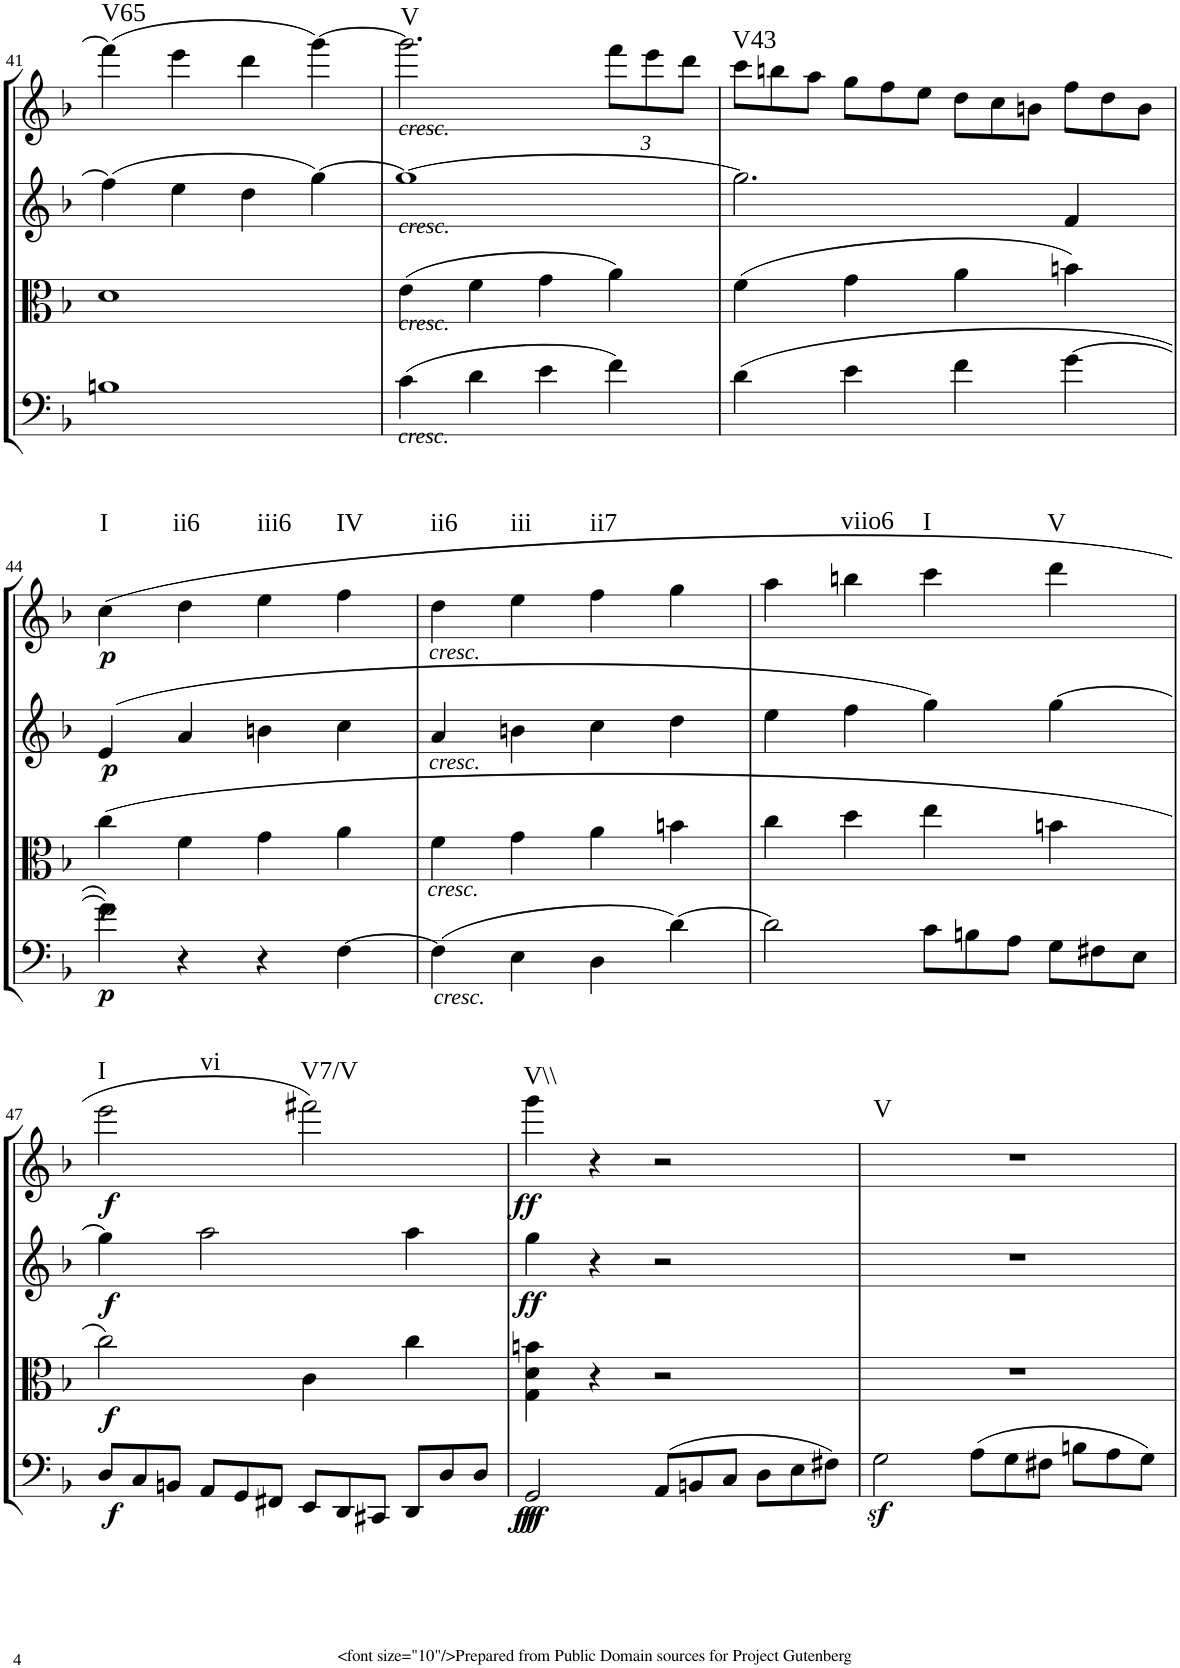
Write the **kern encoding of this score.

**kern	**dynam	**kern	**dynam	**kern	**dynam	**kern	**dynam	**harte
*part4	*part4	*part3	*part3	*part2	*part2	*part1	*part1	*part1
*staff4	*staff4	*staff3	*staff3	*staff2	*staff2	*staff1	*staff1	*
*I"Cello	*	*I"Viola	*	*I"2nd Violin	*	*I"1st Violin	*	*
*	*	*I'Vla	*	*I'Vln	*	*I'Vln	*	*
!!LO:PB:g=z
*clefF4	*	*clefC3	*	*clefG2	*	*clefG2	*	*
*k[b-]	*	*k[b-]	*	*k[b-]	*	*k[b-]	*	*
*M4/4	*	*M4/4	*	*M4/4	*	*M4/4	*	*
*met(c)	*	*met(c)	*	*met(c)	*	*met(c)	*	*
=41	=41	=41	=41	=41	=41	=41	=41	=41
!	!	!	!	!	!	!	!	!LO:H:kt=V65
1Bn	.	1d	.	(4ff\]	.	(4fff\]	.	N
.	.	.	.	4ee\	.	4eee\	.	.
.	.	.	.	4dd\	.	4ddd\	.	.
.	.	.	.	[4gg\)	.	[4ggg\)	.	.
=42	=42	=42	=42	=42	=42	=42	=42	=42
!	!	!	!	!	!	!LO:TX:a:i:t=cresc.	!	!
!	!	!	!	!LO:TX:a:i:t=cresc.	!	!	!	!
!	!	!LO:TX:a:i:t=cresc.	!	!	!	!	!	!
!LO:TX:a:i:t=cresc.	!	!	!	!	!	!	!	!LO:H:kt=V
(4c\	.	(4e\	.	1gg_	.	2.ggg\]	.	N
4d\	.	4f\	.	.	.	.	.	.
4e\	.	4g\	.	.	.	.	.	.
*	*	*	*	*	*	*Xbrackettup	*	*
4f\)	.	4a\)	.	.	.	12fff\L	.	.
.	.	.	.	.	.	12eee\	.	.
.	.	.	.	.	.	12ddd\J	.	.
=43	=43	=43	=43	=43	=43	=43	=43	=43
*	*	*	*	*	*	*Xtuplet	*	*
!	!	!	!	!	!	!	!	!LO:H:kt=V43
(4d\	.	(4f\	.	2.gg\]	.	12ccc\L	.	N
.	.	.	.	.	.	12bbn\	.	.
.	.	.	.	.	.	12aa\J	.	.
4e\	.	4g\	.	.	.	12gg\L	.	.
.	.	.	.	.	.	12ff\	.	.
.	.	.	.	.	.	12ee\J	.	.
4f\	.	4a\	.	.	.	12dd\L	.	.
.	.	.	.	.	.	12cc\	.	.
.	.	.	.	.	.	12bn\J	.	.
[4g\	.	4bn\)	.	4f/	.	12ff\L	.	.
.	.	.	.	.	.	12dd\	.	.
.	.	.	.	.	.	12b\J	.	.
!!LO:LB:g=z
=44	=44	=44	=44	=44	=44	=44	=44	=44
!	!LO:DY:b	!	!LO:DY:b	!	!LO:DY:b	!	!LO:DY:b	!LO:H:kt=I
4g\])	p	(4cc\	p	(4e/	p	(4cc\	p	N
!	!	!	!	!	!	!	!	!LO:H:kt=ii6
4r	.	4f\	.	4a/	.	4dd\	.	N
!	!	!	!	!	!	!	!	!LO:H:kt=iii6
4r	.	4g\	.	4bn\	.	4ee\	.	N
!	!	!	!	!	!	!	!	!LO:H:kt=IV
[4F\	.	4a\	.	4cc\	.	4ff\	.	N
=45	=45	=45	=45	=45	=45	=45	=45	=45
!	!	!	!	!	!	!LO:TX:b:i:t=cresc.	!	!
!	!	!	!	!LO:TX:b:i:t=cresc.	!	!	!	!
!	!	!LO:TX:b:i:t=cresc.	!	!	!	!	!	!
!LO:TX:b:i:t=cresc.	!	!	!	!	!	!	!	!LO:H:kt=ii6
(4F\]	.	4f\	.	4a/	.	4dd\	.	N
!	!	!	!	!	!	!	!	!LO:H:kt=iii
4E\	.	4g\	.	4bn\	.	4ee\	.	N
!	!	!	!	!	!	!	!	!LO:H:kt=ii7
4D\	.	4a\	.	4cc\	.	4ff\	.	N
[4d\)	.	4bn\	.	4dd\	.	4gg\	.	.
=46	=46	=46	=46	=46	=46	=46	=46	=46
2d\]	.	4cc\	.	4ee\	.	4aa\	.	.
!	!	!	!	!	!	!	!	!LO:H:kt=viio6
.	.	4dd\	.	4ff\	.	4bbn\	.	N
*Xtuplet	*	*	*	*	*	*	*	*
!	!	!	!	!	!	!	!	!LO:H:kt=I
12c\L	.	4ee\	.	4gg\)	.	4ccc\	.	N
12Bn\	.	.	.	.	.	.	.	.
12A\J	.	.	.	.	.	.	.	.
!	!	!	!	!	!	!	!	!LO:H:kt=V
12G\L	.	4bn\	.	[4gg\	.	4ddd\	.	N
12F#X\	.	.	.	.	.	.	.	.
12E\J	.	.	.	.	.	.	.	.
!!LO:LB:g=z
=47	=47	=47	=47	=47	=47	=47	=47	=47
!	!LO:DY:b	!	!LO:DY:b	!	!LO:DY:b	!	!LO:DY:b	!LO:H:n=1:kt=I
!	!	!	!	!	!	!	!	!LO:H:n=2:kt=vi
12D/L	f	2cc\)	f	4gg\]	f	2eee\	f	N N
12C/	.	.	.	.	.	.	.	.
12BBn/J	.	.	.	.	.	.	.	.
12AA/L	.	.	.	2aa\	.	.	.	.
12GG/	.	.	.	.	.	.	.	.
12FF#X/J	.	.	.	.	.	.	.	.
!	!	!	!	!	!	!	!	!LO:H:kt=V7/V
12EE/L	.	4c\	.	.	.	2fff#X\)	.	N
12DD/	.	.	.	.	.	.	.	.
12CC#X/J	.	.	.	.	.	.	.	.
12DD/L	.	4cc\	.	4aa\	.	.	.	.
12D/	.	.	.	.	.	.	.	.
12D/J	.	.	.	.	.	.	.	.
=48	=48	=48	=48	=48	=48	=48	=48	=48
!	!LO:DY:b	!	!	!	!	!	!	!
!	!LO:DY:n=1:b	!	!	!	!LO:DY:b	!	!LO:DY:b	!LO:H:kt=V\\
2GG/	ff ff	4G\ 4d\ 4bn\	.	4gg\	ff	4ggg\	ff	N
.	.	4r	.	4r	.	4r	.	.
(12AA/L	.	2r	.	2r	.	2r	.	.
12BBn/	.	.	.	.	.	.	.	.
12C/J	.	.	.	.	.	.	.	.
12D\L	.	.	.	.	.	.	.	.
12E\	.	.	.	.	.	.	.	.
12F#X\J)	.	.	.	.	.	.	.	.
=49	=49	=49	=49	=49	=49	=49	=49	=49
!	!	!	!	!	!	!	!	!LO:H:kt=V
2Gz<\	.	1r	.	1r	.	1r	.	N
(12A\L	.	.	.	.	.	.	.	.
12G\	.	.	.	.	.	.	.	.
12F#X\J	.	.	.	.	.	.	.	.
12Bn\L	.	.	.	.	.	.	.	.
12A\	.	.	.	.	.	.	.	.
12G\J)	.	.	.	.	.	.	.	.
=	=	=	=	=	=	=	=	=
*-	*-	*-	*-	*-	*-	*-	*-	*-
